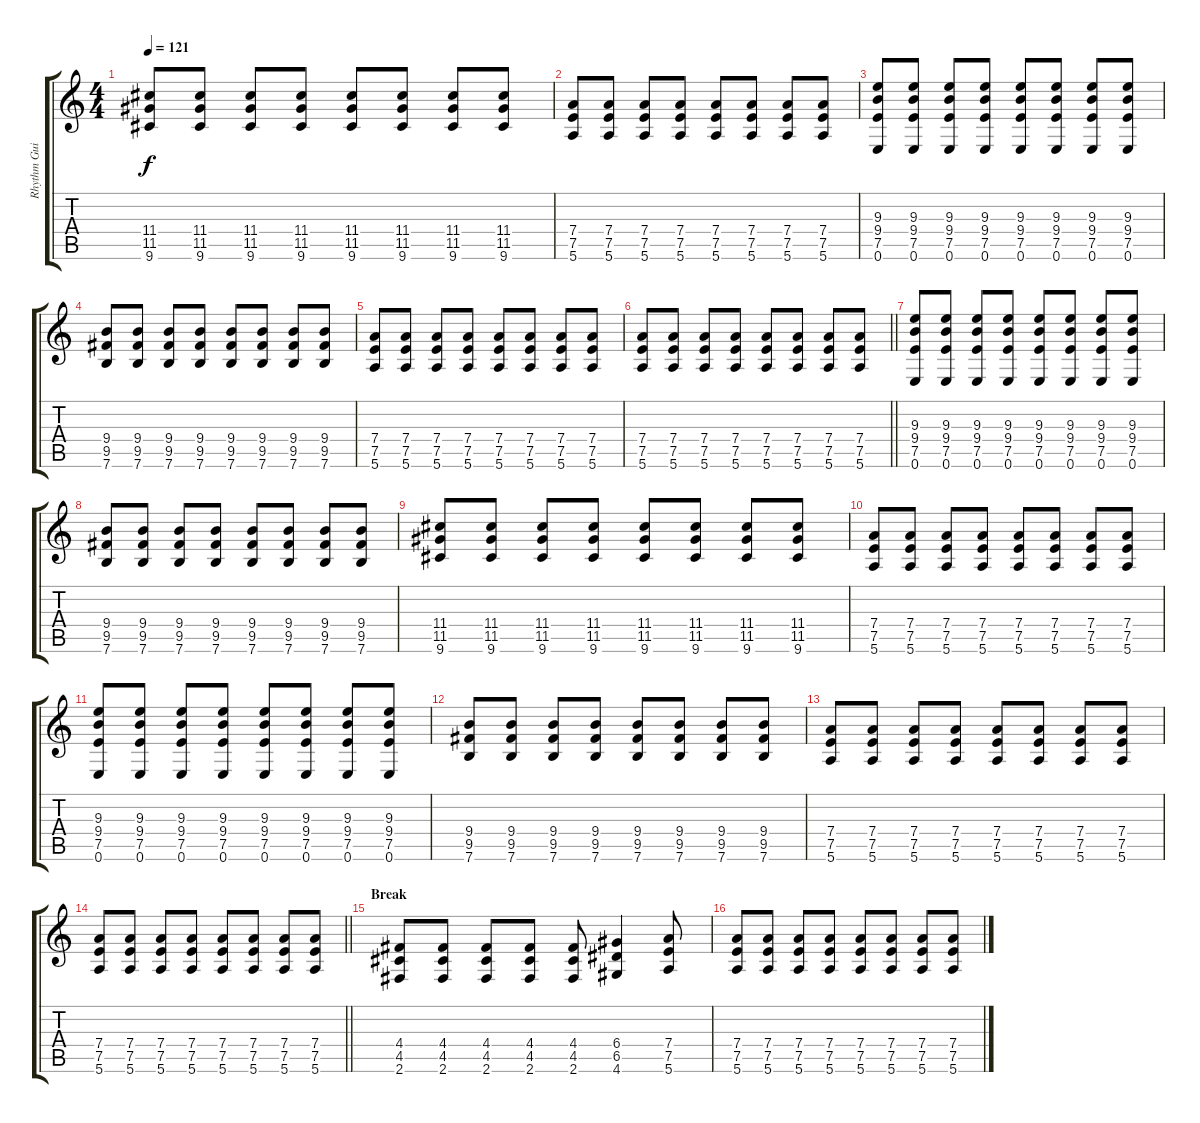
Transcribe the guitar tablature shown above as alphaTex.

\track ("Rhythm Guitar" "Rhythm Gui") {instrument electricguitarjazz}
\staff {score tabs}
\tuning (E4 B3 G3 D3 A2 E2) {hide}
\ts (4 4)
\tempo 121
\clef g2
\ks c
(11.4 11.5 9.6).8{dy f} (11.4 11.5 9.6).8 (11.4 11.5 9.6).8 (11.4 11.5 9.6).8 (11.4 11.5 9.6).8 (11.4 11.5 9.6).8 (11.4 11.5 9.6).8 (11.4 11.5 9.6).8 |
(7.4 7.5 5.6).8 (7.4 7.5 5.6).8 (7.4 7.5 5.6).8 (7.4 7.5 5.6).8 (7.4 7.5 5.6).8 (7.4 7.5 5.6).8 (7.4 7.5 5.6).8 (7.4 7.5 5.6).8 |
(9.3 9.4 7.5 0.6).8 (9.3 9.4 7.5 0.6).8 (9.3 9.4 7.5 0.6).8 (9.3 9.4 7.5 0.6).8 (9.3 9.4 7.5 0.6).8 (9.3 9.4 7.5 0.6).8 (9.3 9.4 7.5 0.6).8 (9.3 9.4 7.5 0.6).8 |
(9.4 9.5 7.6).8 (9.4 9.5 7.6).8 (9.4 9.5 7.6).8 (9.4 9.5 7.6).8 (9.4 9.5 7.6).8 (9.4 9.5 7.6).8 (9.4 9.5 7.6).8 (9.4 9.5 7.6).8 |
(7.4 7.5 5.6).8 (7.4 7.5 5.6).8 (7.4 7.5 5.6).8 (7.4 7.5 5.6).8 (7.4 7.5 5.6).8 (7.4 7.5 5.6).8 (7.4 7.5 5.6).8 (7.4 7.5 5.6).8 |
\barLineRight lightlight
(7.4 7.5 5.6).8 (7.4 7.5 5.6).8 (7.4 7.5 5.6).8 (7.4 7.5 5.6).8 (7.4 7.5 5.6).8 (7.4 7.5 5.6).8 (7.4 7.5 5.6).8 (7.4 7.5 5.6).8 |
(9.3 9.4 7.5 0.6).8 (9.3 9.4 7.5 0.6).8 (9.3 9.4 7.5 0.6).8 (9.3 9.4 7.5 0.6).8 (9.3 9.4 7.5 0.6).8 (9.3 9.4 7.5 0.6).8 (9.3 9.4 7.5 0.6).8 (9.3 9.4 7.5 0.6).8 |
(9.4 9.5 7.6).8 (9.4 9.5 7.6).8 (9.4 9.5 7.6).8 (9.4 9.5 7.6).8 (9.4 9.5 7.6).8 (9.4 9.5 7.6).8 (9.4 9.5 7.6).8 (9.4 9.5 7.6).8 |
(11.4 11.5 9.6).8 (11.4 11.5 9.6).8 (11.4 11.5 9.6).8 (11.4 11.5 9.6).8 (11.4 11.5 9.6).8 (11.4 11.5 9.6).8 (11.4 11.5 9.6).8 (11.4 11.5 9.6).8 |
(7.4 7.5 5.6).8 (7.4 7.5 5.6).8 (7.4 7.5 5.6).8 (7.4 7.5 5.6).8 (7.4 7.5 5.6).8 (7.4 7.5 5.6).8 (7.4 7.5 5.6).8 (7.4 7.5 5.6).8 |
(9.3 9.4 7.5 0.6).8 (9.3 9.4 7.5 0.6).8 (9.3 9.4 7.5 0.6).8 (9.3 9.4 7.5 0.6).8 (9.3 9.4 7.5 0.6).8 (9.3 9.4 7.5 0.6).8 (9.3 9.4 7.5 0.6).8 (9.3 9.4 7.5 0.6).8 |
(9.4 9.5 7.6).8 (9.4 9.5 7.6).8 (9.4 9.5 7.6).8 (9.4 9.5 7.6).8 (9.4 9.5 7.6).8 (9.4 9.5 7.6).8 (9.4 9.5 7.6).8 (9.4 9.5 7.6).8 |
(7.4 7.5 5.6).8 (7.4 7.5 5.6).8 (7.4 7.5 5.6).8 (7.4 7.5 5.6).8 (7.4 7.5 5.6).8 (7.4 7.5 5.6).8 (7.4 7.5 5.6).8 (7.4 7.5 5.6).8 |
\barLineRight lightlight
(7.4 7.5 5.6).8 (7.4 7.5 5.6).8 (7.4 7.5 5.6).8 (7.4 7.5 5.6).8 (7.4 7.5 5.6).8 (7.4 7.5 5.6).8 (7.4 7.5 5.6).8 (7.4 7.5 5.6).8 |
\section ("" "Break")
(4.4 4.5 2.6).8 (4.4 4.5 2.6).8 (4.4 4.5 2.6).8 (4.4 4.5 2.6).8 (4.4 4.5 2.6).8 (6.4 6.5 4.6).4 (7.4 7.5 5.6).8 |
(7.4 7.5 5.6).8 (7.4 7.5 5.6).8 (7.4 7.5 5.6).8 (7.4 7.5 5.6).8 (7.4 7.5 5.6).8 (7.4 7.5 5.6).8 (7.4 7.5 5.6).8 (7.4 7.5 5.6).8
